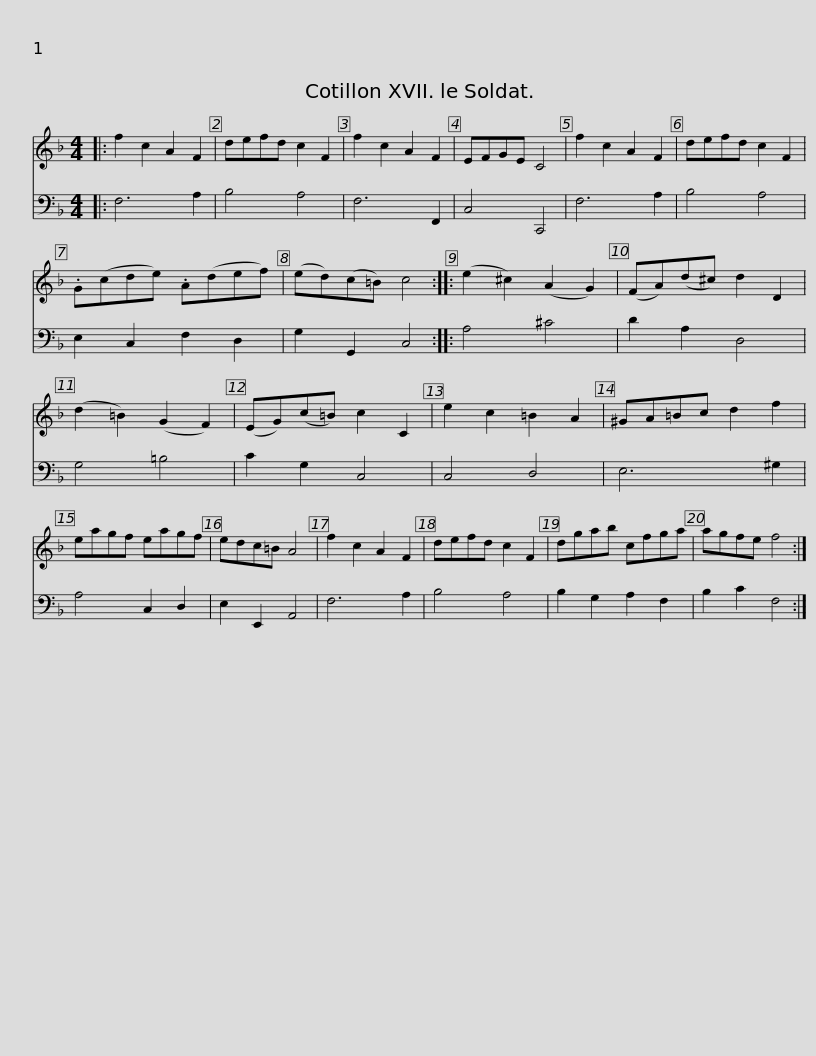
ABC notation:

X:1
%%score 1 2
L:1/8
M:4/4
I:linebreak $
K:F
V:1 treble
V:2 bass
V:1
|: f2 c2 A2 F2 | defd c2 F2 | f2 c2 A2 F2 | EFGE C4 | f2 c2 A2 F2 | %5
 defd c2 F2 | .G(cde) .A(def) |$ (ed)(c=B) c4 :: (e2 ^c2) (A2 G2) | (FA)(d^c) d2 D2 | %10
 (d2 =B2) (G2 F2) | (EG)(c=B) c2 C2 | e2 c2 =B2 A2 | ^GA=Bc d2 f2 |$ eagf eagf | %15
 edc=B A4 | f2 c2 A2 F2 | defd c2 F2 | dgab cfga | agfe f4 :| %20
V:2
|: F,6 A,2 | B,4 A,4 | F,6 F,,2 | C,4 C,,4 | F,6 A,2 | %5
 B,4 A,4 | E,2 C,2 F,2 D,2 |$ G,2 G,,2 C,4 :: A,4 ^C4 | D2 A,2 D,4 | %10
 G,4 =B,4 | C2 G,2 C,4 | C,4 D,4 | E,6 ^G,2 |$ A,4 C,2 D,2 | %15
 E,2 E,,2 A,,4 | F,6 A,2 | B,4 A,4 | B,2 G,2 A,2 F,2 | B,2 C2 F,4 :| %20
